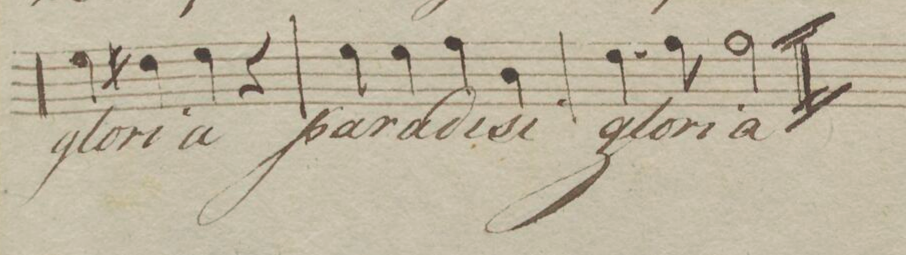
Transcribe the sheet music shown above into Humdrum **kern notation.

**kern	**text	**dynam
*I"Tenor.	*	*
*clefC4	*	*
*k[b-]	*	*
*met(c)	*	*
*M4/4	*	*
4d\	glo-	.
4c#X\	-ri-	.
4d\	-a	.
4r	.	.
=23	=23	=23
4d\	pa-	.
4d\	-ra-	.
4e\	-di-	.
4A\	-si	.
=24	=24	=24
4.d\	glo-	.
*8\right	*	*
8e\	-ri-	.
2e\	-a	.
==	==	==
*-	*-	*-
